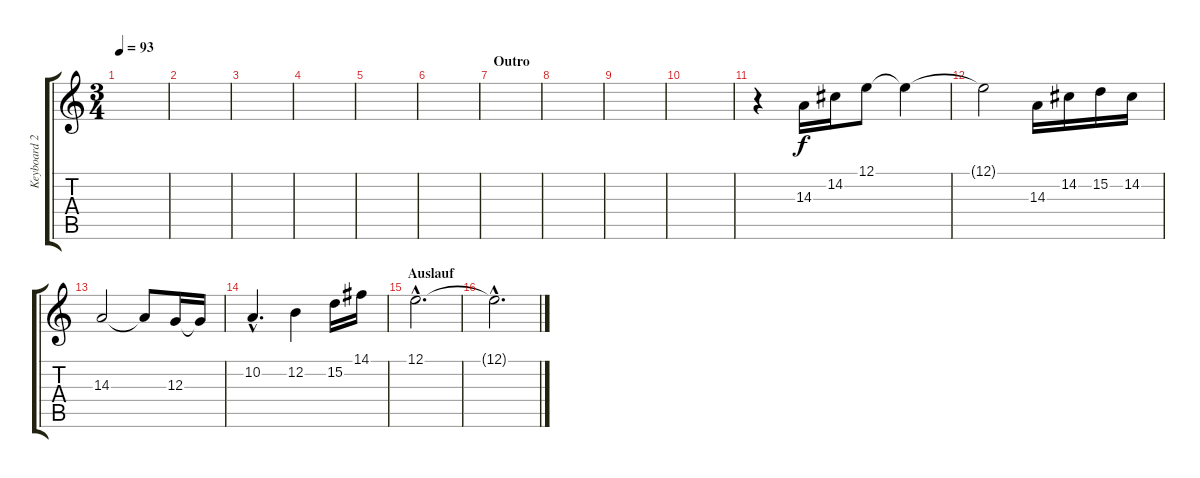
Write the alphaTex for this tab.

\track ("Keyboard 2" "Keyboard 2") {instrument trumpet}
\staff {score tabs}
\tuning (E4 B3 G3 D3 A2 E2) {hide}
\ts (3 4)
\tempo 93
\clef g2
\ks c
|
|
|
|
|
|
\section ("" "Outro")
|
|
|
|
r.4 14.3.16 14.2.16 12.1.8 12.1{t}.4 |
12.1{t}.2 14.3.16 14.2.16 15.2.16 14.2.16 |
14.3.2 14.3{t}.8 12.3.16 12.3{t}.16 |
10.2{hac}.4{d} 12.2.4 15.2.16 14.1.16 |
\section ("" "Auslauf")
12.1{hac}.2{d volume 5} |
12.1{hac t}.2{d}
